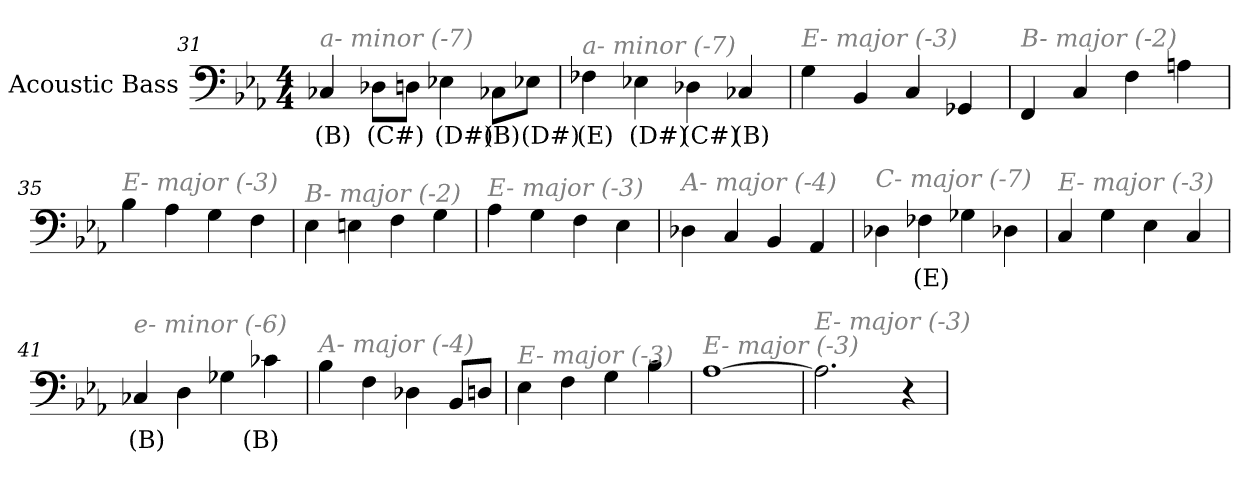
**kern	**text
*part1	*part1
*staff1	*staff1
*I"Acoustic Bass	*
*clefF4	*
*ITrd7c12	*
*k[b-e-a-]	*
*E-:	*
*M4/4	*
=31	=31
!LO:TX:i:color=#808080:t=a- minor (-7)	!
4CC-Xi	(B)
8DD-XiL	(C#)
8DDJ	.
4EE-Xi	(D#)
8CC-XiL	(B)
8EE-XiJ	(D#)
=32	=32
!LO:TX:i:color=#808080:t=a- minor (-7)	!
4FF-Xi	(E)
4EE-Xi	(D#)
4DD-Xi	(C#)
4CC-Xi	(B)
=33	=33
!LO:TX:i:color=#808080:t=E- major (-3)	!
4GG	.
4BBB-	.
4CC	.
4GGG-X	.
=34	=34
!LO:TX:i:color=#808080:t=B- major (-2)	!
4FFF	.
4CC	.
4FF	.
4AAn	.
=35	=35
!LO:TX:i:color=#808080:t=E- major (-3)	!
4BB-	.
4AA-	.
4GG	.
4FF	.
=36	=36
!LO:TX:i:color=#808080:t=B- major (-2)	!
4EE-	.
4EEn	.
4FF	.
4GG	.
=37	=37
!LO:TX:i:color=#808080:t=E- major (-3)	!
4AA-	.
4GG	.
4FF	.
4EE-	.
=38	=38
!LO:TX:i:color=#808080:t=A- major (-4)	!
4DD-X	.
4CC	.
4BBB-	.
4AAA-	.
=39	=39
!LO:TX:i:color=#808080:t=C- major (-7)	!
4DD-X	.
4FF-Xi	(E)
4GG-X	.
4DD-X	.
=40	=40
!LO:TX:i:color=#808080:t=E- major (-3)	!
4CC	.
4GG	.
4EE-	.
4CC	.
=41	=41
!LO:TX:i:color=#808080:t=e- minor (-6)	!
4CC-Xi	(B)
4DD	.
4GG-X	.
4C-Xi	(B)
=42	=42
!LO:TX:i:color=#808080:t=A- major (-4)	!
4BB-	.
4FF	.
4DD-X	.
8BBB-L	.
8DDnJ	.
=43	=43
!LO:TX:i:color=#808080:t=E- major (-3)	!
4EE-	.
4FF	.
4GG	.
4BB-	.
=44	=44
!LO:TX:i:color=#808080:t=E- major (-3)	!
[1AA-	.
=45	=45
!LO:TX:i:color=#808080:t=E- major (-3)	!
2.AA-]	.
4r	.
=	=
*-	*-
